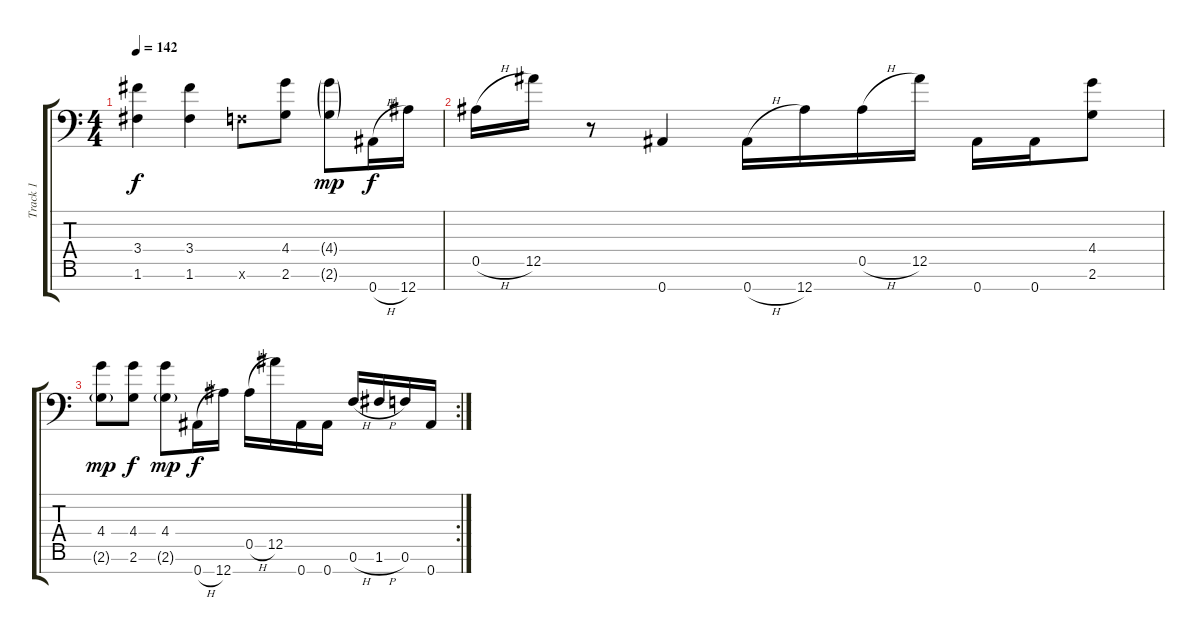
\track ("Track 1" "Track 1") {instrument distortionguitar}
\staff {score tabs}
\tuning (Eb4 Bb3 Gb3 Eb3 Bb2 F2 Bb1) {hide}
\ts (4 4)
\tempo 142
\clef f4
\ks c
(3.4 1.6).4{dy f} (3.4 1.6).4 0.6{x}.8 (4.4 2.6).8 (4.4{g} 2.6{g}).8{dy mp} 0.7{h}.16{dy f} 12.7.16 |
0.5{h}.16 12.5.16 r.8 0.7.4 0.7{h}.16 12.7.16 0.5{h}.16 12.5.16 0.7.16 0.7.16 (4.4 2.6).8 |
\rc 2
(4.4 2.6{g}).8{dy mp} (4.4 2.6).8{dy f} (4.4 2.6{g}).8{dy mp} 0.7{h}.16{dy f} 12.7.16 0.5{h}.16 12.5.16 0.7.16 0.7.16 0.6{h}.16 1.6{h}.16 0.6.16 0.7.16
